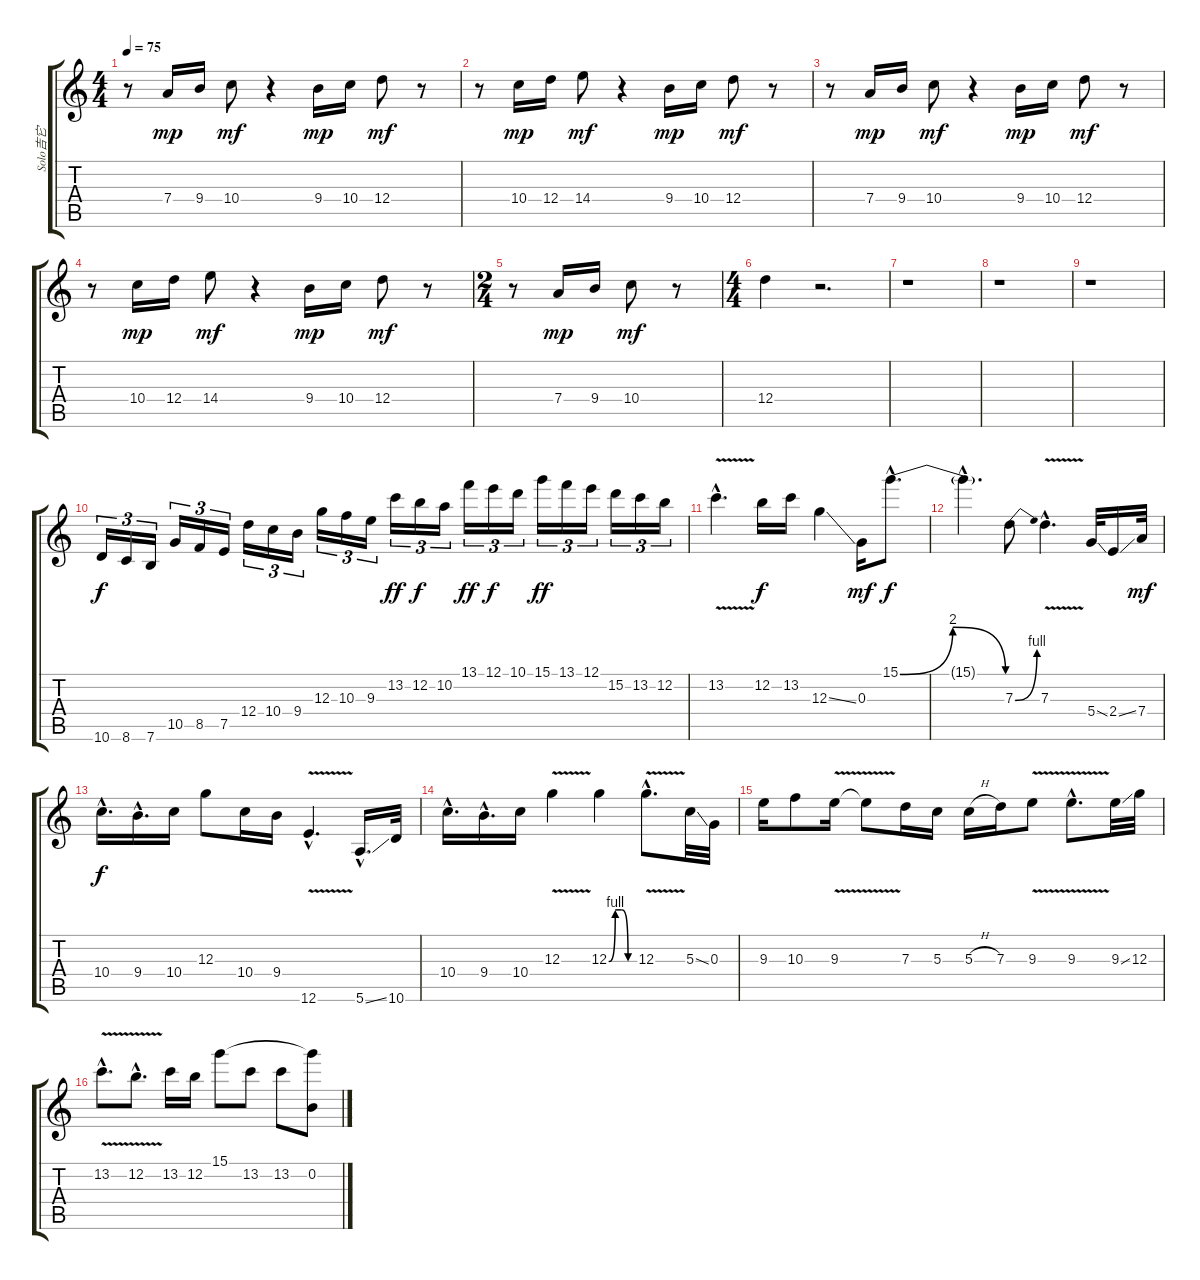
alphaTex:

\track ("Solo吉它" "Solo吉它") {instrument overdrivenguitar}
\staff {score tabs}
\tuning (E4 B3 G3 D3 A2 E2) {hide}
\ts (4 4)
\tempo 75
\clef g2
\ks c
r.8{dy mf} 7.4.16{dy mp} 9.4.16 10.4.8{dy mf} r.4 9.4.16{dy mp} 10.4.16 12.4.8{dy mf} r.8 |
r.8 10.4.16{dy mp} 12.4.16 14.4.8{dy mf} r.4 9.4.16{dy mp} 10.4.16 12.4.8{dy mf} r.8 |
r.8 7.4.16{dy mp} 9.4.16 10.4.8{dy mf} r.4 9.4.16{dy mp} 10.4.16 12.4.8{dy mf} r.8 |
r.8 10.4.16{dy mp} 12.4.16 14.4.8{dy mf} r.4 9.4.16{dy mp} 10.4.16 12.4.8{dy mf} r.8 |
\ts (2 4)
r.8 7.4.16{dy mp} 9.4.16 10.4.8{dy mf} r.8 |
\ts (4 4)
12.4.4 r.2{d} |
r.1 |
r.1 |
r.1 |
10.6.16{tu (3 2) dy f} 8.6.16{tu (3 2)} 7.6.16{tu (3 2)} 10.5.16{tu (3 2)} 8.5.16{tu (3 2)} 7.5.16{tu (3 2)} 12.4.16{tu (3 2)} 10.4.16{tu (3 2)} 9.4.16{tu (3 2)} 12.3.16{tu (3 2)} 10.3.16{tu (3 2)} 9.3.16{tu (3 2)} 13.2.16{tu (3 2) dy ff} 12.2.16{tu (3 2) dy f} 10.2.16{tu (3 2)} 13.1.16{tu (3 2) dy ff} 12.1.16{tu (3 2) dy f} 10.1.16{tu (3 2)} 15.1.16{tu (3 2) dy ff} 13.1.16{tu (3 2)} 12.1.16{tu (3 2)} 15.2.16{tu (3 2)} 13.2.16{tu (3 2)} 12.2.16{tu (3 2)} |
13.2{v hac}.4{d} 12.2.16{dy f} 13.2.16 12.3{ss}.4 0.3.16{dy mf} 15.1{be (bendrelease 0 0 15 8 45 8 60 0) hac}.8{d dy f} |
15.1{hac t}.4{d} 7.3{be (bend 0 0 60 4)}.8 7.3{v hac}.4{d} 5.4{ss}.32 2.4{ss}.16 7.4.32{dy mf} |
10.4{hac}.16{d dy f} 9.4{hac}.16{d} 10.4.16 12.3.8 10.4.16 9.4.16 12.6{v hac}.4{d} 5.6{ss hac}.16{d} 10.6.32 |
10.4{hac}.16{d} 9.4{hac}.16{d} 10.4.16 12.3{v}.4 12.3{be (custom 0 0 15 4 30 4 45 0 60 0)}.4 12.3{v hac}.8{d} 5.3{ss}.32 0.3.32 |
9.3.16 10.3.8 9.3{v}.16 9.3{t}.8 7.3.16 5.3.16 5.3{h}.16 7.3.16 9.3{v}.8 9.3{v hac}.8{d} 9.3{ss}.32 12.3.32 |
13.2{v hac}.8{d} 12.2{v hac}.8{d} 13.2.16 12.2.16 15.1.8 13.2.8 13.2.8 (15.1{t} 0.2).8
